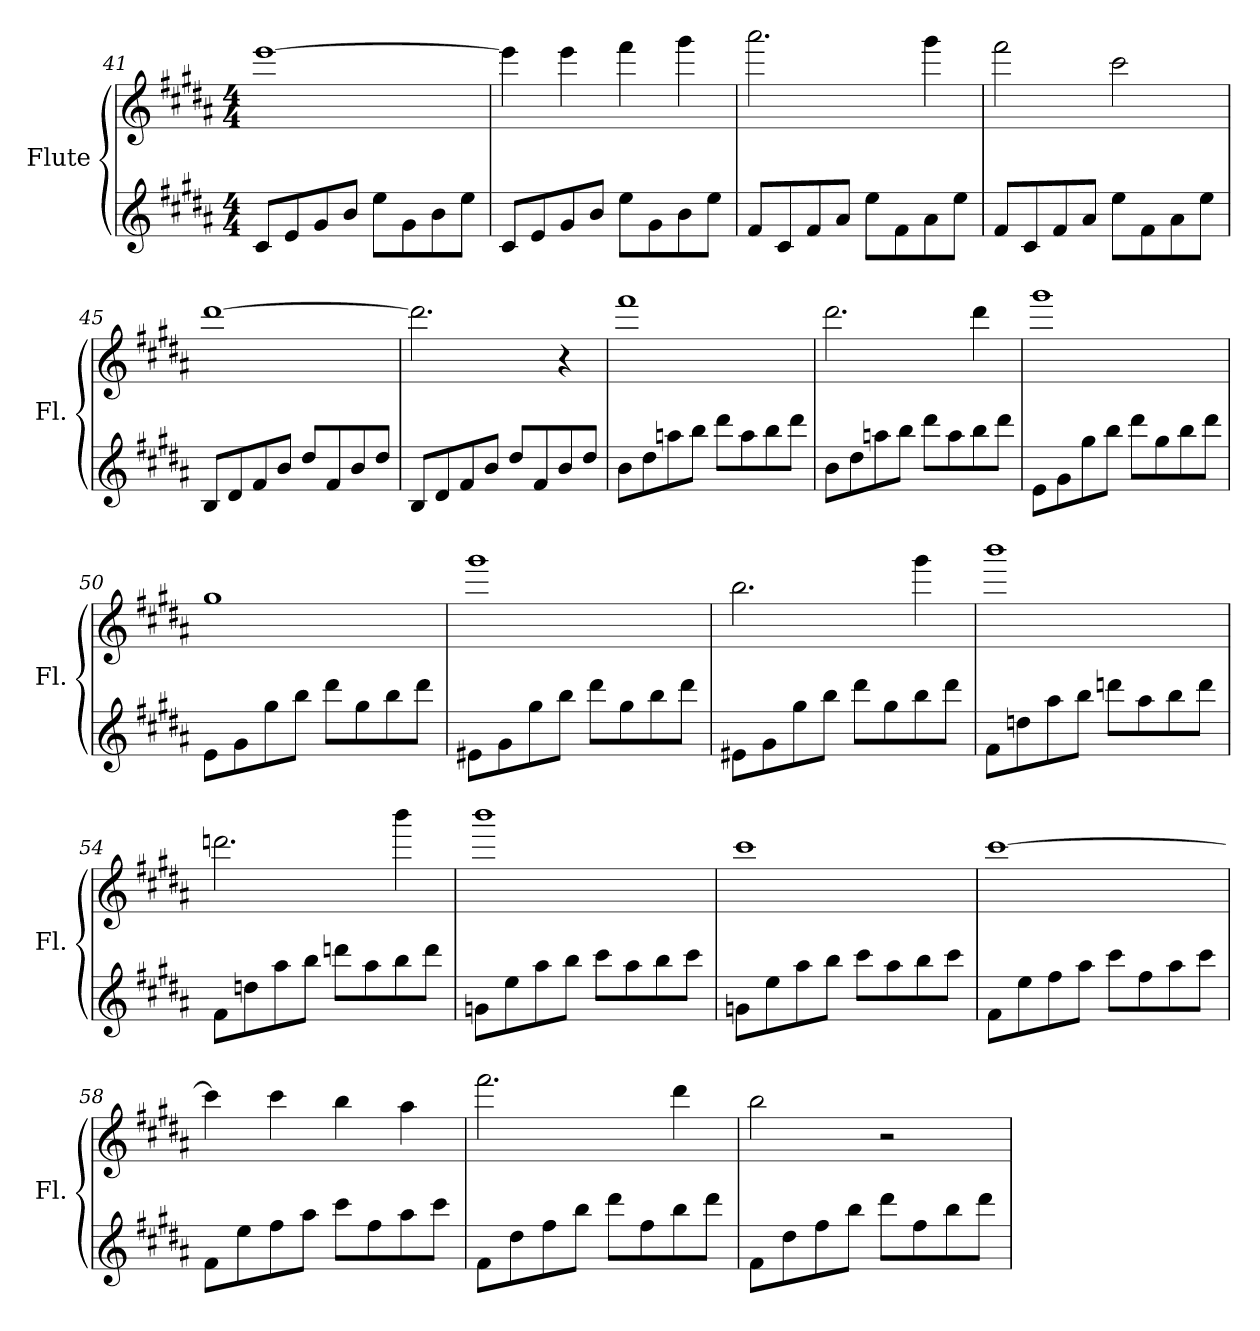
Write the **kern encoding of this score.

**kern	**kern
*part2	*part1
*staff2	*staff1
*I"Flute	*I"Flute
*I'Fl.	*I'Fl.
*clefG2	*clefG2
*k[f#c#g#d#a#]	*k[f#c#g#d#a#]
*M4/4	*M4/4
=41	=41
8c#/L	[1eee
8e/	.
8g#/	.
8b/J	.
8ee\L	.
8g#\	.
8b\	.
8ee\J	.
=42	=42
8c#/L	4eee\]
8e/	.
8g#/	4eee\
8b/J	.
8ee\L	4fff#\
8g#\	.
8b\	4ggg#\
8ee\J	.
!!LO:PB:g=z
=43	=43
8f#/L	2.aaa#\
8c#/	.
8f#/	.
8a#/J	.
8ee\L	.
8f#\	.
8a#\	4ggg#\
8ee\J	.
=44	=44
8f#/L	2fff#\
8c#/	.
8f#/	.
8a#/J	.
8ee\L	2ccc#\
8f#\	.
8a#\	.
8ee\J	.
=45	=45
8B/L	[1ddd#
8d#/	.
8f#/	.
8b/J	.
8dd#/L	.
8f#/	.
8b/	.
8dd#/J	.
=46	=46
8B/L	2.ddd#\]
8d#/	.
8f#/	.
8b/J	.
8dd#/L	.
8f#/	.
8b/	4r
8dd#/J	.
!!LO:LB:g=z
=47	=47
8b\L	1fff#
8dd#\	.
8aan\	.
8bb\J	.
8ddd#\L	.
8aa\	.
8bb\	.
8ddd#\J	.
=48	=48
8b\L	2.ddd#\
8dd#\	.
8aan\	.
8bb\J	.
8ddd#\L	.
8aa\	.
8bb\	4ddd#\
8ddd#\J	.
=49	=49
8e\L	1ggg#
8g#\	.
8gg#\	.
8bb\J	.
8ddd#\L	.
8gg#\	.
8bb\	.
8ddd#\J	.
=50	=50
8e\L	1gg#
8g#\	.
8gg#\	.
8bb\J	.
8ddd#\L	.
8gg#\	.
8bb\	.
8ddd#\J	.
!!LO:LB:g=z
=51	=51
8e#X\L	1ggg#
8g#\	.
8gg#\	.
8bb\J	.
8ddd#\L	.
8gg#\	.
8bb\	.
8ddd#\J	.
=52	=52
8e#X\L	2.bb\
8g#\	.
8gg#\	.
8bb\J	.
8ddd#\L	.
8gg#\	.
8bb\	4ggg#\
8ddd#\J	.
=53	=53
8f#\L	1bbb
8ddn\	.
8aa#\	.
8bb\J	.
8dddn\L	.
8aa#\	.
8bb\	.
8ddd\J	.
=54	=54
8f#\L	2.dddn\
8ddn\	.
8aa#\	.
8bb\J	.
8dddn\L	.
8aa#\	.
8bb\	4bbb\
8ddd\J	.
!!LO:LB:g=z
=55	=55
8gn\L	1bbb
8ee\	.
8aa#\	.
8bb\J	.
8ccc#\L	.
8aa#\	.
8bb\	.
8ccc#\J	.
=56	=56
8gn\L	1ccc#
8ee\	.
8aa#\	.
8bb\J	.
8ccc#\L	.
8aa#\	.
8bb\	.
8ccc#\J	.
=57	=57
8f#\L	[1ccc#
8ee\	.
8ff#\	.
8aa#\J	.
8ccc#\L	.
8ff#\	.
8aa#\	.
8ccc#\J	.
=58	=58
8f#\L	4ccc#\]
8ee\	.
8ff#\	4ccc#\
8aa#\J	.
8ccc#\L	4bb\
8ff#\	.
8aa#\	4aa#\
8ccc#\J	.
!!LO:LB:g=z
=59	=59
8f#\L	2.fff#\
8dd#\	.
8ff#\	.
8bb\J	.
8ddd#\L	.
8ff#\	.
8bb\	4ddd#\
8ddd#\J	.
=60	=60
8f#\L	2bb\
8dd#\	.
8ff#\	.
8bb\J	.
8ddd#\L	2r
8ff#\	.
8bb\	.
8ddd#\J	.
=	=
*-	*-
